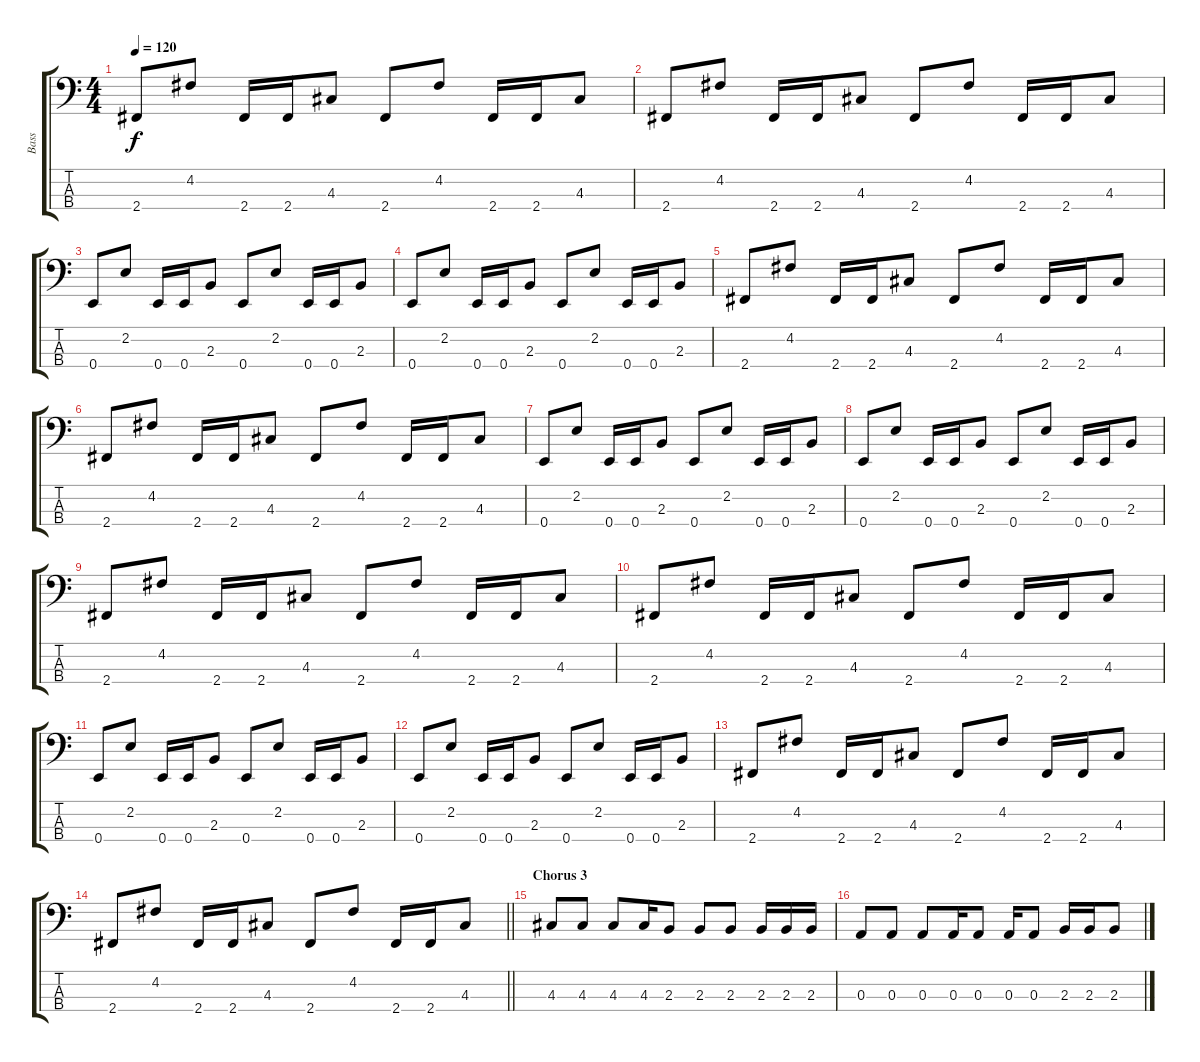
\track ("Bass" "Bass") {instrument electricbassfinger}
\staff {score tabs}
\tuning (G2 D2 A1 E1) {hide}
\ts (4 4)
\tempo 120
\clef f4
\ks c
2.4.8{dy f} 4.2.8 2.4.16 2.4.16 4.3.8 2.4.8 4.2.8 2.4.16 2.4.16 4.3.8 |
2.4.8 4.2.8 2.4.16 2.4.16 4.3.8 2.4.8 4.2.8 2.4.16 2.4.16 4.3.8 |
0.4.8 2.2.8 0.4.16 0.4.16 2.3.8 0.4.8 2.2.8 0.4.16 0.4.16 2.3.8 |
0.4.8 2.2.8 0.4.16 0.4.16 2.3.8 0.4.8 2.2.8 0.4.16 0.4.16 2.3.8 |
2.4.8 4.2.8 2.4.16 2.4.16 4.3.8 2.4.8 4.2.8 2.4.16 2.4.16 4.3.8 |
2.4.8 4.2.8 2.4.16 2.4.16 4.3.8 2.4.8 4.2.8 2.4.16 2.4.16 4.3.8 |
0.4.8 2.2.8 0.4.16 0.4.16 2.3.8 0.4.8 2.2.8 0.4.16 0.4.16 2.3.8 |
0.4.8 2.2.8 0.4.16 0.4.16 2.3.8 0.4.8 2.2.8 0.4.16 0.4.16 2.3.8 |
2.4.8 4.2.8 2.4.16 2.4.16 4.3.8 2.4.8 4.2.8 2.4.16 2.4.16 4.3.8 |
2.4.8 4.2.8 2.4.16 2.4.16 4.3.8 2.4.8 4.2.8 2.4.16 2.4.16 4.3.8 |
0.4.8 2.2.8 0.4.16 0.4.16 2.3.8 0.4.8 2.2.8 0.4.16 0.4.16 2.3.8 |
0.4.8 2.2.8 0.4.16 0.4.16 2.3.8 0.4.8 2.2.8 0.4.16 0.4.16 2.3.8 |
2.4.8 4.2.8 2.4.16 2.4.16 4.3.8 2.4.8 4.2.8 2.4.16 2.4.16 4.3.8 |
\barLineRight lightlight
2.4.8 4.2.8 2.4.16 2.4.16 4.3.8 2.4.8 4.2.8 2.4.16 2.4.16 4.3.8 |
\section ("" "Chorus 3")
4.3.8 4.3.8 4.3.8 4.3.16 2.3.8 2.3.8 2.3.8 2.3.16 2.3.16 2.3.16 |
0.3.8 0.3.8 0.3.8 0.3.16 0.3.8 0.3.16 0.3.8 2.3.16 2.3.16 2.3.8
